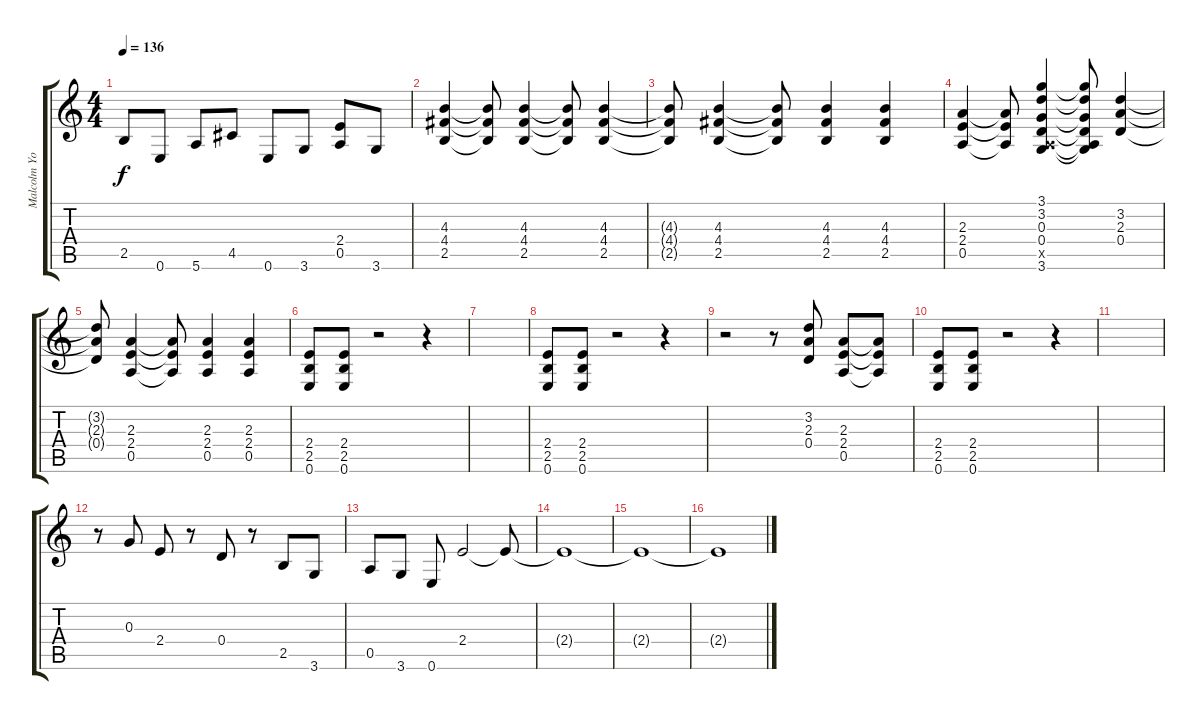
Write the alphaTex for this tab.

\track ("Malcolm Young" "Malcolm Yo") {instrument overdrivenguitar}
\staff {score tabs}
\tuning (E4 B3 G3 D3 A2 E2) {hide}
\ts (4 4)
\tempo 136
\clef g2
\ks c
2.5.8{dy f} 0.6.8 5.6.8 4.5.8 0.6.8 3.6.8 (2.4 0.5).8 3.6.8 |
(4.3 4.4 2.5).4 (4.3{t} 4.4{t} 2.5{t}).8 (4.3 4.4 2.5).4 (4.3{t} 4.4{t} 2.5{t}).8 (4.3 4.4 2.5).4 |
(4.3{t} 4.4{t} 2.5{t}).8 (4.3 4.4 2.5).4 (4.3{t} 4.4{t} 2.5{t}).8 (4.3 4.4 2.5).4 (4.3 4.4 2.5).4 |
(2.3 2.4 0.5).4 (2.3{t} 2.4{t} 0.5{t}).8 (3.1 3.2 0.3 0.4 0.5{x} 3.6).4 (3.1{t} 3.2{t} 0.3{t} 0.4{t} 0.5{t} 3.6{t}).8 (3.2 2.3 0.4).4 |
(3.2{t} 2.3{t} 0.4{t}).8 (2.3 2.4 0.5).4 (2.3{t} 2.4{t} 0.5{t}).8 (2.3 2.4 0.5).4 (2.3 2.4 0.5).4 |
(2.4 2.5 0.6).8 (2.4 2.5 0.6).8 r.2 r.4 |
|
(2.4 2.5 0.6).8 (2.4 2.5 0.6).8 r.2 r.4 |
r.2 r.8 (3.2 2.3 0.4).8 (2.3 2.4 0.5).8 (2.3{t} 2.4{t} 0.5{t}).8 |
(2.4 2.5 0.6).8 (2.4 2.5 0.6).8 r.2 r.4 |
|
r.8 0.3.8 2.4.8 r.8 0.4.8 r.8 2.5.8 3.6.8 |
0.5.8 3.6.8 0.6.8 2.4.2{volume 0} 2.4{t}.8 |
2.4{t}.1 |
2.4{t}.1 |
2.4{t}.1
